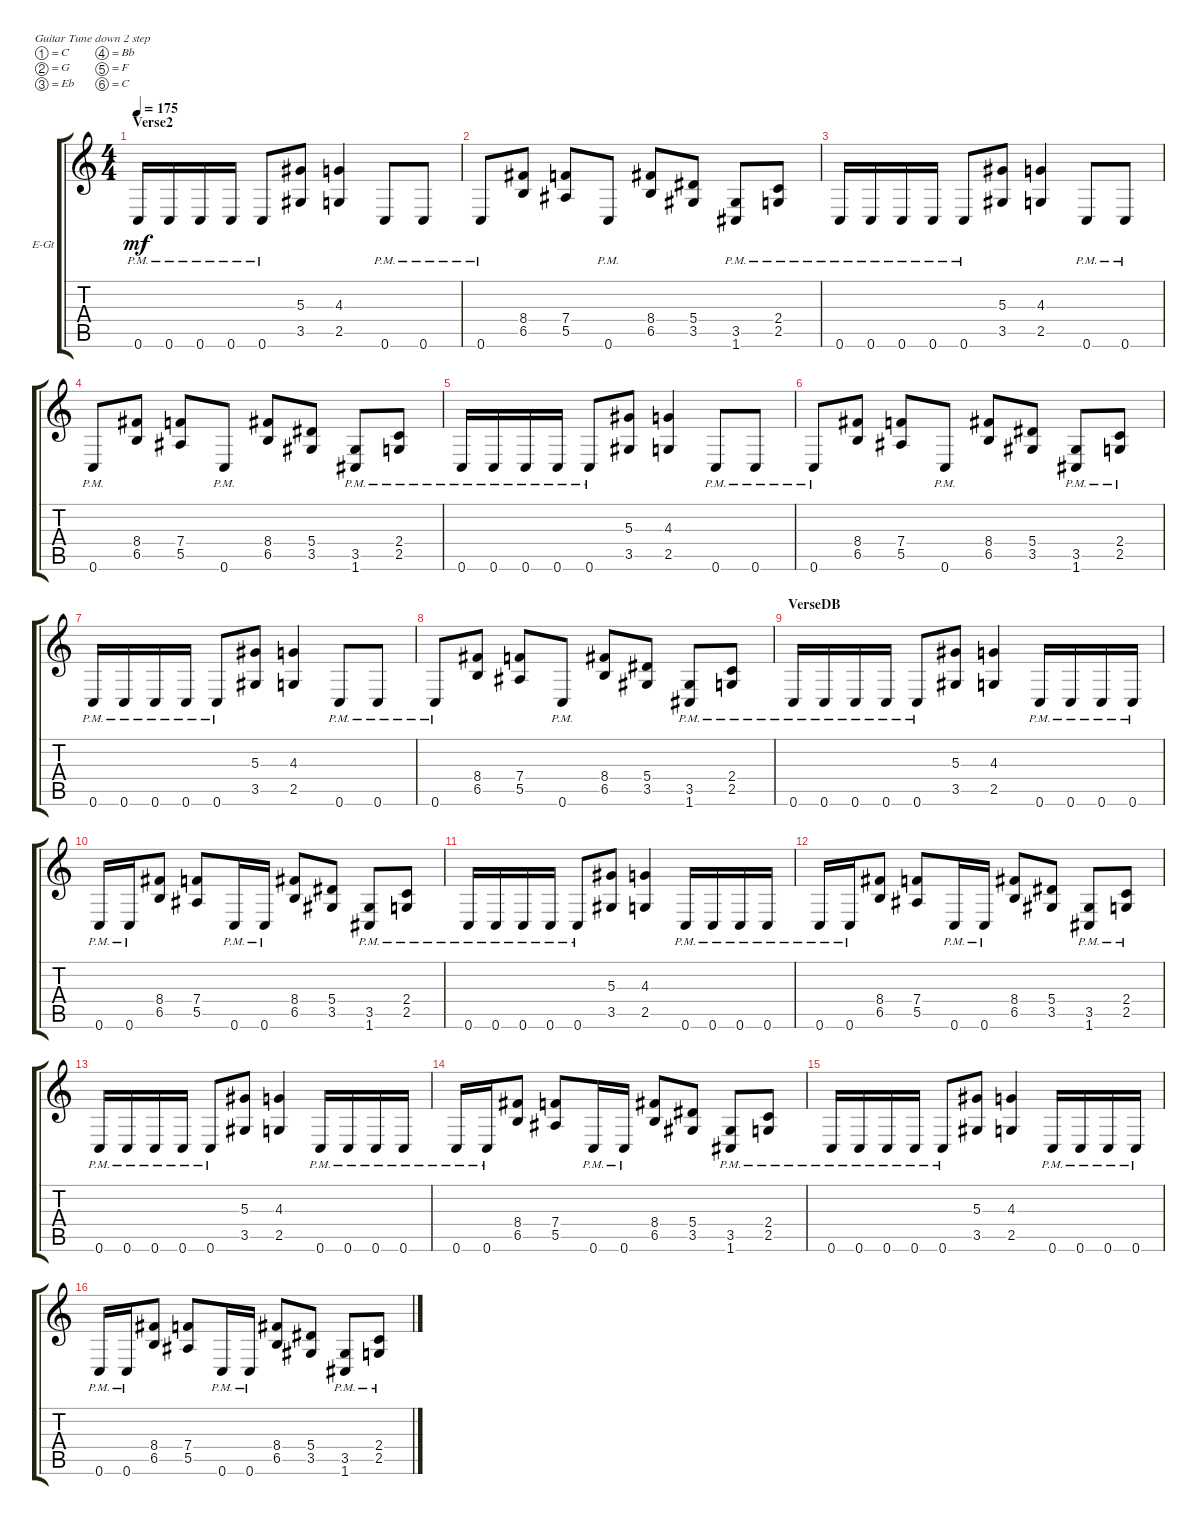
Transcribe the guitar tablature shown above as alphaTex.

\defaultSystemsLayout 4
\bracketExtendMode groupsimilarinstruments
\firstSystemTrackNameOrientation horizontal
\otherSystemsTrackNameOrientation horizontal
\track ("Electric Guitar" "E-Gt") {instrument distortionguitar}
\staff {score tabs}
\tuning (C4 G3 Eb3 Bb2 F2 C2)
\ts (4 4)
\section ("" "Verse2")
\tempo 175
\clef g2
\ks c
0.6{pm}.16{dy mf} 0.6{pm}.16 0.6{pm}.16 0.6{pm}.16 0.6{pm}.8 (3.5 5.3).8 (2.5 4.3).4 0.6{pm}.8 0.6{pm}.8 |
0.6{pm}.8 (6.5 8.4).8 (5.5 7.4).8 0.6{pm}.8 (6.5 8.4).8 (3.5 5.4).8 (1.6{pm} 3.5{pm}).8 (2.5{pm} 2.4{pm}).8 |
0.6{pm}.16 0.6{pm}.16 0.6{pm}.16 0.6{pm}.16 0.6{pm}.8 (3.5 5.3).8 (2.5 4.3).4 0.6{pm}.8 0.6{pm}.8 |
0.6{pm}.8 (6.5 8.4).8 (5.5 7.4).8 0.6{pm}.8 (6.5 8.4).8 (3.5 5.4).8 (1.6{pm} 3.5{pm}).8 (2.5{pm} 2.4{pm}).8 |
0.6{pm}.16 0.6{pm}.16 0.6{pm}.16 0.6{pm}.16 0.6{pm}.8 (3.5 5.3).8 (2.5 4.3).4 0.6{pm}.8 0.6{pm}.8 |
0.6{pm}.8 (6.5 8.4).8 (5.5 7.4).8 0.6{pm}.8 (6.5 8.4).8 (3.5 5.4).8 (1.6{pm} 3.5{pm}).8 (2.5{pm} 2.4{pm}).8 |
0.6{pm}.16 0.6{pm}.16 0.6{pm}.16 0.6{pm}.16 0.6{pm}.8 (3.5 5.3).8 (2.5 4.3).4 0.6{pm}.8 0.6{pm}.8 |
0.6{pm}.8 (6.5 8.4).8 (5.5 7.4).8 0.6{pm}.8 (6.5 8.4).8 (3.5 5.4).8 (1.6{pm} 3.5{pm}).8 (2.5{pm} 2.4{pm}).8 |
\section ("" "VerseDB")
0.6{pm}.16 0.6{pm}.16 0.6{pm}.16 0.6{pm}.16 0.6{pm}.8 (3.5 5.3).8 (2.5 4.3).4 0.6{pm}.16 0.6{pm}.16 0.6{pm}.16 0.6{pm}.16 |
0.6{pm}.16 0.6{pm}.16 (6.5 8.4).8 (5.5 7.4).8 0.6{pm}.16 0.6{pm}.16 (6.5 8.4).8 (3.5 5.4).8 (1.6{pm} 3.5{pm}).8 (2.5{pm} 2.4{pm}).8 |
0.6{pm}.16 0.6{pm}.16 0.6{pm}.16 0.6{pm}.16 0.6{pm}.8 (3.5 5.3).8 (2.5 4.3).4 0.6{pm}.16 0.6{pm}.16 0.6{pm}.16 0.6{pm}.16 |
0.6{pm}.16 0.6{pm}.16 (6.5 8.4).8 (5.5 7.4).8 0.6{pm}.16 0.6{pm}.16 (6.5 8.4).8 (3.5 5.4).8 (1.6{pm} 3.5{pm}).8 (2.5{pm} 2.4{pm}).8 |
0.6{pm}.16 0.6{pm}.16 0.6{pm}.16 0.6{pm}.16 0.6{pm}.8 (3.5 5.3).8 (2.5 4.3).4 0.6{pm}.16 0.6{pm}.16 0.6{pm}.16 0.6{pm}.16 |
0.6{pm}.16 0.6{pm}.16 (6.5 8.4).8 (5.5 7.4).8 0.6{pm}.16 0.6{pm}.16 (6.5 8.4).8 (3.5 5.4).8 (1.6{pm} 3.5{pm}).8 (2.5{pm} 2.4{pm}).8 |
0.6{pm}.16 0.6{pm}.16 0.6{pm}.16 0.6{pm}.16 0.6{pm}.8 (3.5 5.3).8 (2.5 4.3).4 0.6{pm}.16 0.6{pm}.16 0.6{pm}.16 0.6{pm}.16 |
0.6{pm}.16 0.6{pm}.16 (6.5 8.4).8 (5.5 7.4).8 0.6{pm}.16 0.6{pm}.16 (6.5 8.4).8 (3.5 5.4).8 (1.6{pm} 3.5{pm}).8 (2.5{pm} 2.4{pm}).8
